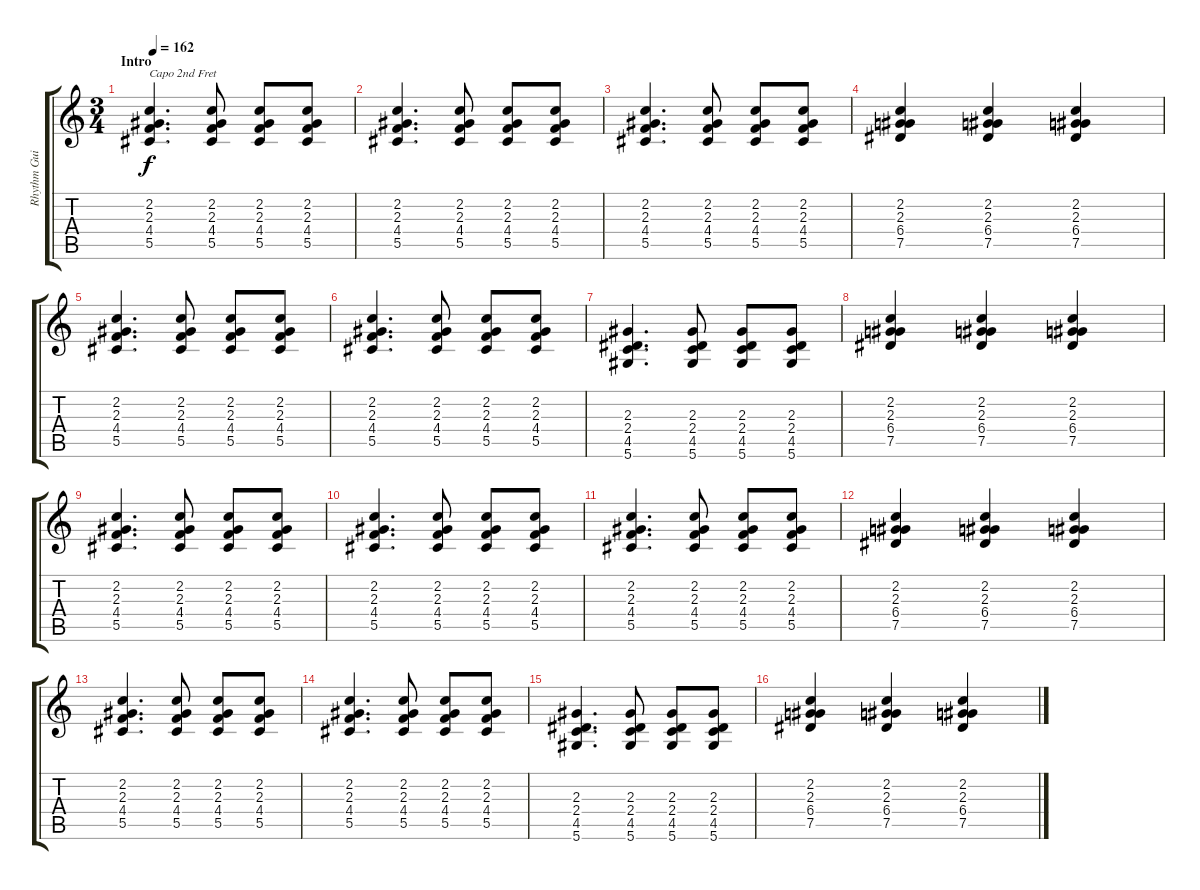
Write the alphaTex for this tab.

\track ("Rhythm Guitar" "Rhythm Gui") {instrument acousticguitarsteel}
\staff {score tabs}
\tuning (Eb4 Bb3 Gb3 Db3 Ab2 Eb2) {hide}
\ts (3 4)
\section ("" "Intro")
\tempo 162
\clef g2
\ks c
(2.2 2.3 4.4 5.5).4{d txt "Capo 2nd Fret" dy f instrument acousticguitarsteel} (2.2 2.3 4.4 5.5).8 (2.2 2.3 4.4 5.5).8 (2.2 2.3 4.4 5.5).8 |
(2.2 2.3 4.4 5.5).4{d} (2.2 2.3 4.4 5.5).8 (2.2 2.3 4.4 5.5).8 (2.2 2.3 4.4 5.5).8 |
(2.2 2.3 4.4 5.5).4{d} (2.2 2.3 4.4 5.5).8 (2.2 2.3 4.4 5.5).8 (2.2 2.3 4.4 5.5).8 |
(2.2 2.3 6.4 7.5).4 (2.2 2.3 6.4 7.5).4 (2.2 2.3 6.4 7.5).4 |
(2.2 2.3 4.4 5.5).4{d} (2.2 2.3 4.4 5.5).8 (2.2 2.3 4.4 5.5).8 (2.2 2.3 4.4 5.5).8 |
(2.2 2.3 4.4 5.5).4{d} (2.2 2.3 4.4 5.5).8 (2.2 2.3 4.4 5.5).8 (2.2 2.3 4.4 5.5).8 |
(2.3 2.4 4.5 5.6).4{d} (2.3 2.4 4.5 5.6).8 (2.3 2.4 4.5 5.6).8 (2.3 2.4 4.5 5.6).8 |
(2.2 2.3 6.4 7.5).4 (2.2 2.3 6.4 7.5).4 (2.2 2.3 6.4 7.5).4 |
(2.2 2.3 4.4 5.5).4{d} (2.2 2.3 4.4 5.5).8 (2.2 2.3 4.4 5.5).8 (2.2 2.3 4.4 5.5).8 |
(2.2 2.3 4.4 5.5).4{d} (2.2 2.3 4.4 5.5).8 (2.2 2.3 4.4 5.5).8 (2.2 2.3 4.4 5.5).8 |
(2.2 2.3 4.4 5.5).4{d} (2.2 2.3 4.4 5.5).8 (2.2 2.3 4.4 5.5).8 (2.2 2.3 4.4 5.5).8 |
(2.2 2.3 6.4 7.5).4 (2.2 2.3 6.4 7.5).4 (2.2 2.3 6.4 7.5).4 |
(2.2 2.3 4.4 5.5).4{d} (2.2 2.3 4.4 5.5).8 (2.2 2.3 4.4 5.5).8 (2.2 2.3 4.4 5.5).8 |
(2.2 2.3 4.4 5.5).4{d} (2.2 2.3 4.4 5.5).8 (2.2 2.3 4.4 5.5).8 (2.2 2.3 4.4 5.5).8 |
(2.3 2.4 4.5 5.6).4{d} (2.3 2.4 4.5 5.6).8 (2.3 2.4 4.5 5.6).8 (2.3 2.4 4.5 5.6).8 |
(2.2 2.3 6.4 7.5).4 (2.2 2.3 6.4 7.5).4 (2.2 2.3 6.4 7.5).4
